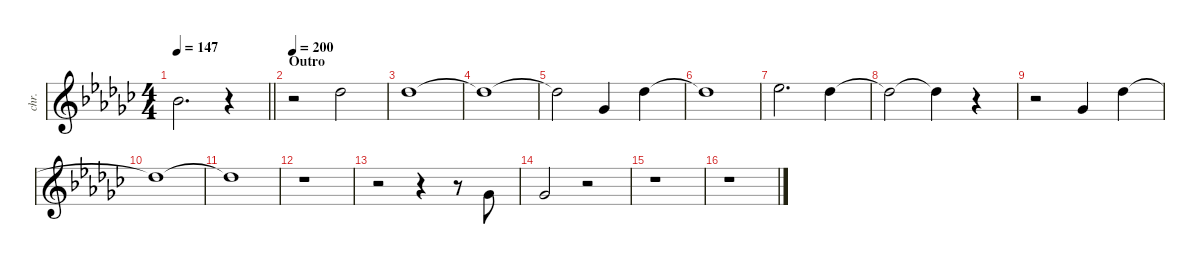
\defaultSystemsLayout 4
\hideDynamics
\bracketExtendMode nobrackets
\otherSystemsTrackNameOrientation horizontal
\track ("Vocals" "chr.") {instrument voiceoohs}
\staff {score}
\tuning (Eb4 Bb3 Gb3 Db3 Ab2 Eb2)
\ts (4 4)
\tempo 147
\clef g2
\barLineRight lightlight
\ks ebminor
7.1{t acc b}.2{d dy f beam Down} r.4{beam Up} |
\section ("" "Outro")
\tempo 200
r.2{beam Down} 10.1{acc b}.2{beam Down} |
10.1{acc b}.1{beam Down} |
10.1{t acc b}.1{beam Down} |
10.1{t acc b}.2{beam Down} 3.1{acc b}.4{beam Up} 10.1{acc b}.4{beam Down} |
10.1{t acc b}.1{beam Down} |
12.1{acc b}.2{d beam Down} 10.1{acc b}.4{beam Down} |
10.1{t acc b}.2{beam Down} 10.1{t acc b}.4{beam Down} r.4{beam Down} |
r.2{beam Down} 3.1{acc b}.4{beam Up} 10.1{acc b}.4{beam Down} |
10.1{t acc b}.1{beam Down} |
10.1{t acc b}.1{beam Down} |
r.1{beam Down} |
r.2{beam Down} r.4{beam Down} r.8{beam Down} 3.1{acc b}.8{beam Up} |
3.1{acc b}.2{beam Up} r.2{beam Up} |
r.1{beam Down} |
r.1{beam Down}
